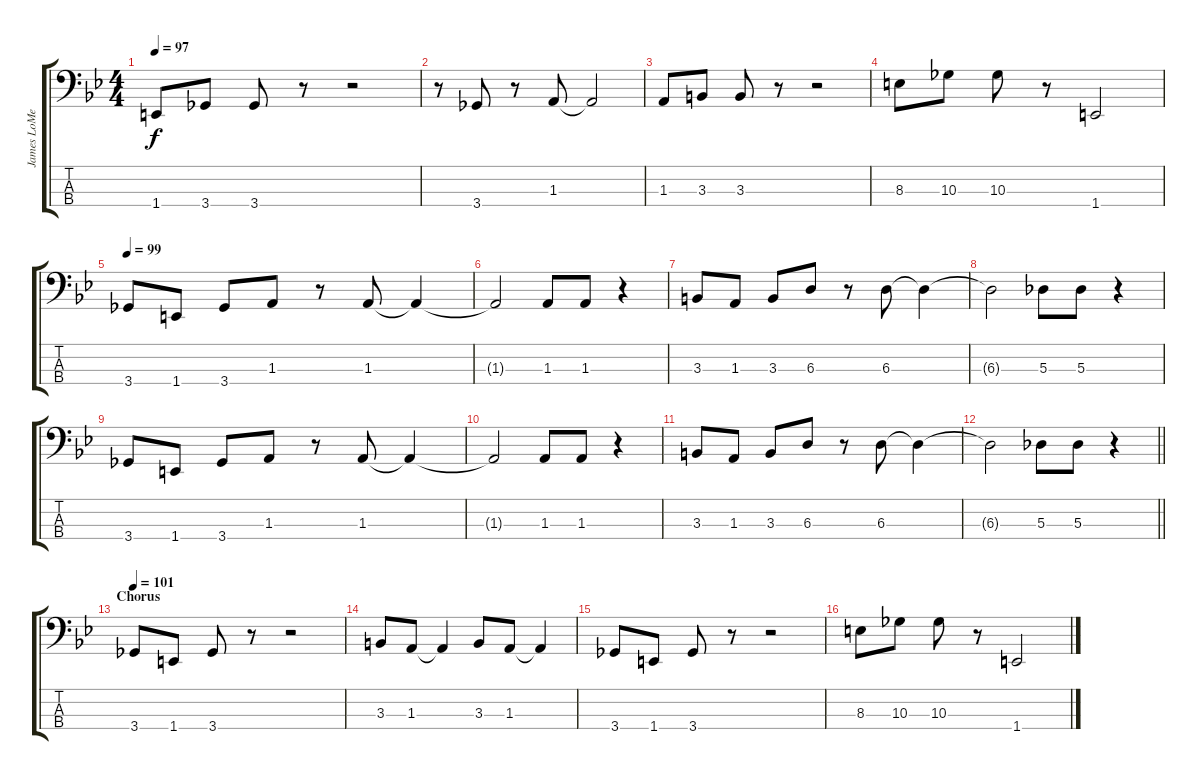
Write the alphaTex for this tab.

\track ("James LoMenzo" "James LoMe") {instrument electricbasspick}
\staff {score tabs}
\tuning (Gb2 Db2 Ab1 Eb1) {hide}
\ts (4 4)
\tempo 97
\clef f4
\ks bb
1.4.8{dy f} 3.4.8 3.4.8 r.8 r.2 |
r.8 3.4.8 r.8 1.3.8 1.3{t}.2 |
1.3.8 3.3.8 3.3.8 r.8 r.2 |
8.3.8 10.3.8 10.3.8 r.8 1.4.2 |
\tempo 99
3.4.8 1.4.8 3.4.8 1.3.8 r.8 1.3.8 1.3{t}.4 |
1.3{t}.2 1.3.8 1.3.8 r.4 |
3.3.8 1.3.8 3.3.8 6.3.8 r.8 6.3.8 6.3{t}.4 |
6.3{t}.2 5.3.8 5.3.8 r.4 |
3.4.8 1.4.8 3.4.8 1.3.8 r.8 1.3.8 1.3{t}.4 |
1.3{t}.2 1.3.8 1.3.8 r.4 |
3.3.8 1.3.8 3.3.8 6.3.8 r.8 6.3.8 6.3{t}.4 |
\barLineRight lightlight
6.3{t}.2 5.3.8 5.3.8 r.4 |
\section ("" "Chorus")
\tempo 101
3.4.8 1.4.8 3.4.8 r.8 r.2 |
3.3.8 1.3.8 1.3{t}.4 3.3.8 1.3.8 1.3{t}.4 |
3.4.8 1.4.8 3.4.8 r.8 r.2 |
8.3.8 10.3.8 10.3.8 r.8 1.4.2
